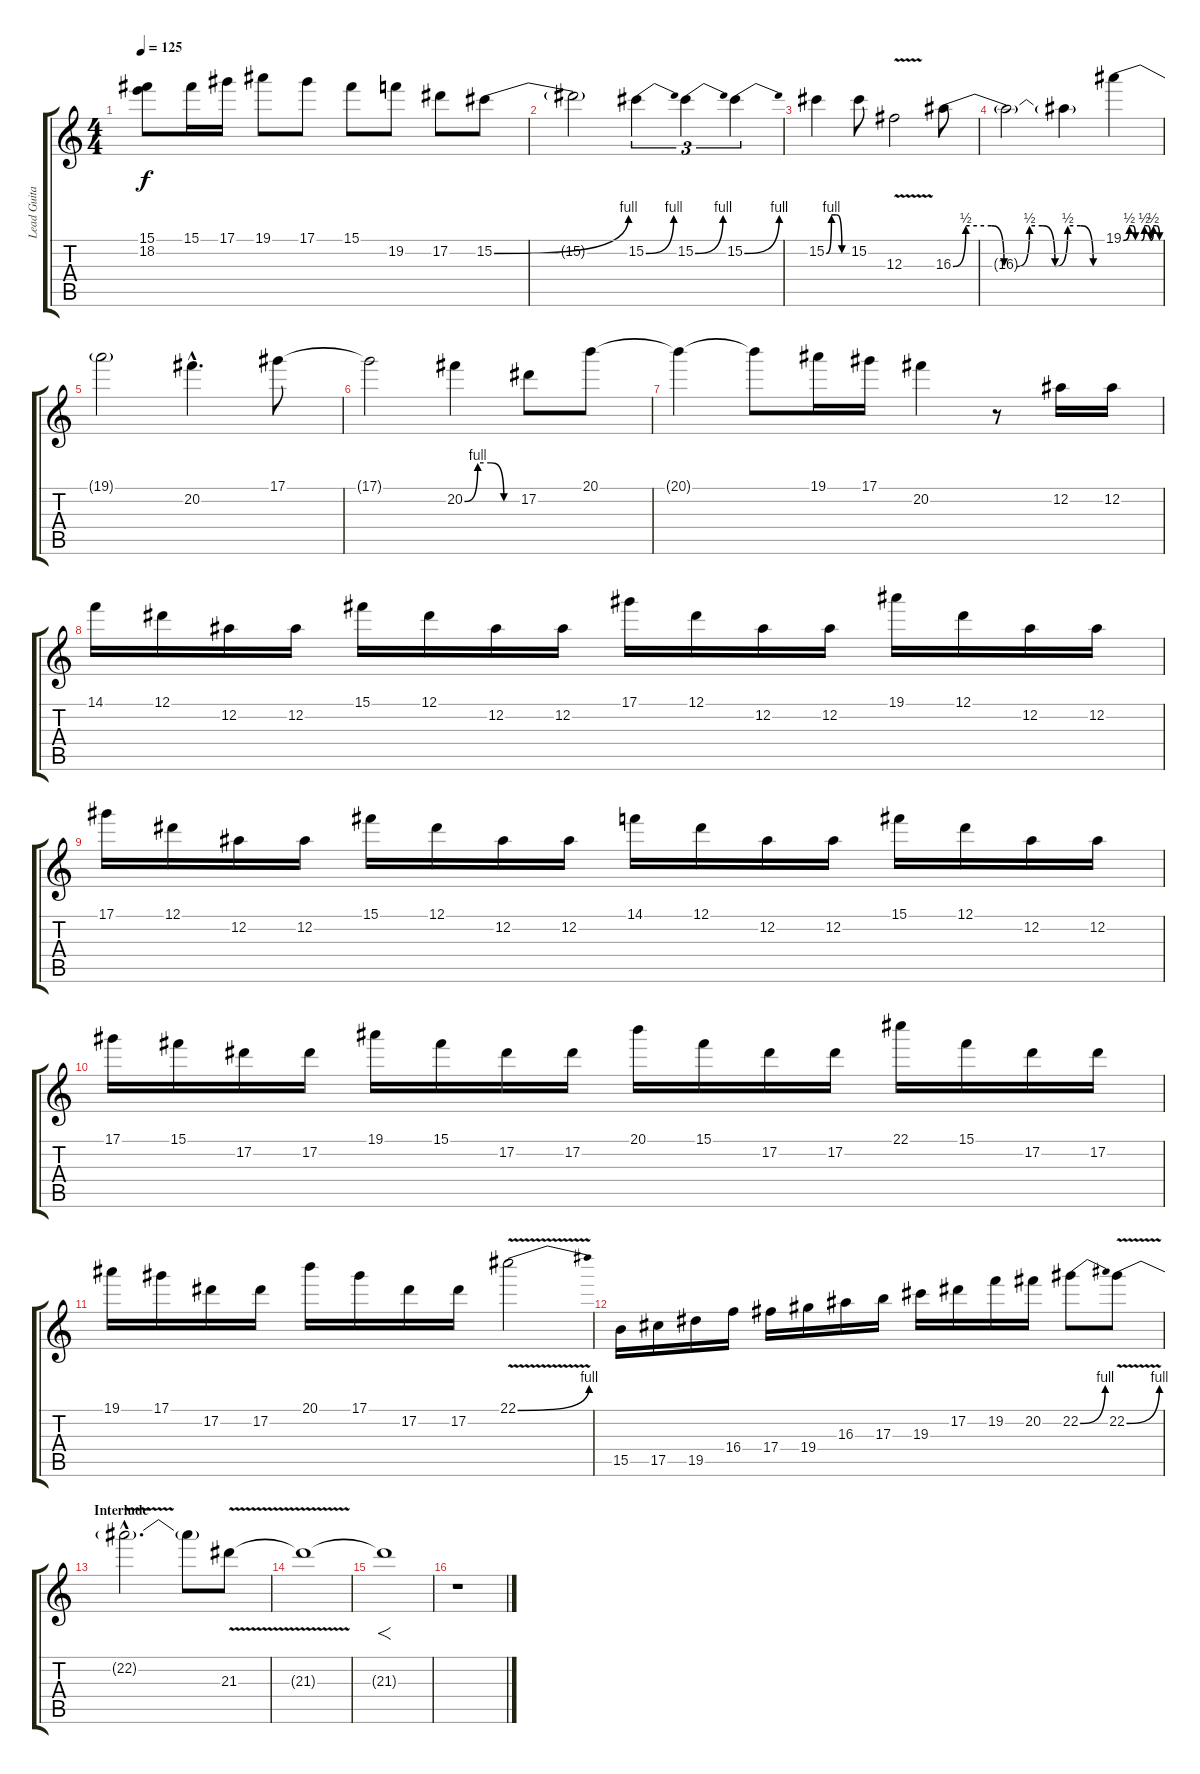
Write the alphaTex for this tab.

\track ("Lead Guitar" "Lead Guita") {instrument distortionguitar}
\staff {score tabs}
\tuning (Eb4 Bb3 Gb3 Db3 Ab2 Eb2) {hide}
\ts (4 4)
\tempo 125
\clef g2
\ks c
(15.1{t} 18.2{t}).8{dy f} 15.1.16 17.1.16 19.1.8 17.1.8 15.1.8 19.2.8 17.2.8 15.2{be (bend 0 0 60 4)}.8 |
15.2{t}.2 15.2{be (bend 0 0 60 4)}.4{tu (3 2)} 15.2{be (bend 0 0 60 4)}.4{tu (3 2)} 15.2{be (bend 0 0 60 4)}.4{tu (3 2)} |
15.2{be (custom 0 0 15 4 30 4 45 0 60 0)}.4 15.2.8 12.3{v}.2 16.3{be (custom 0 0 5 2 15 2 20 0 25 0 30 2 35 2 40 0 45 2 50 2 55 0 60 0)}.8 |
16.3{t}.2 16.3{t}.4 19.1{be (custom 0 0 10 2 15 2 20 0 30 0 35 2 40 2 45 0 50 2 55 2 60 0)}.4 |
19.1{t}.2 20.2{hac}.4{d} 17.1.8 |
17.1{t}.2 20.2{be (custom 0 0 15 4 30 4 45 0 60 0)}.4 17.2.8 20.1.8 |
20.1{t}.4 20.1{t}.8 19.1.16 17.1.16 20.2.4 r.8 12.2.16 12.2.16 |
14.1.16 12.1.16 12.2.16 12.2.16 15.1.16 12.1.16 12.2.16 12.2.16 17.1.16 12.1.16 12.2.16 12.2.16 19.1.16 12.1.16 12.2.16 12.2.16 |
17.1.16 12.1.16 12.2.16 12.2.16 15.1.16 12.1.16 12.2.16 12.2.16 14.1.16 12.1.16 12.2.16 12.2.16 15.1.16 12.1.16 12.2.16 12.2.16 |
17.1.16 15.1.16 17.2.16 17.2.16 19.1.16 15.1.16 17.2.16 17.2.16 20.1.16 15.1.16 17.2.16 17.2.16 22.1.16 15.1.16 17.2.16 17.2.16 |
19.1.16 17.1.16 17.2.16 17.2.16 20.1.16 17.1.16 17.2.16 17.2.16 22.1{be (bend 0 0 60 4) v}.2 |
15.5.16 17.5.16 19.5.16 16.4.16 17.4.16 19.4.16 16.3.16 17.3.16 19.3.16 17.2.16 19.2.16 20.2.16 22.2{be (bend 0 0 60 4)}.8 22.2{be (bend 0 0 60 4) v}.8 |
\section ("" "Interlude")
22.2{hac t}.2{d} 22.2{t}.8 21.3{v}.8 |
21.3{t}.1 |
21.3{t}.1{f} |
r.1
